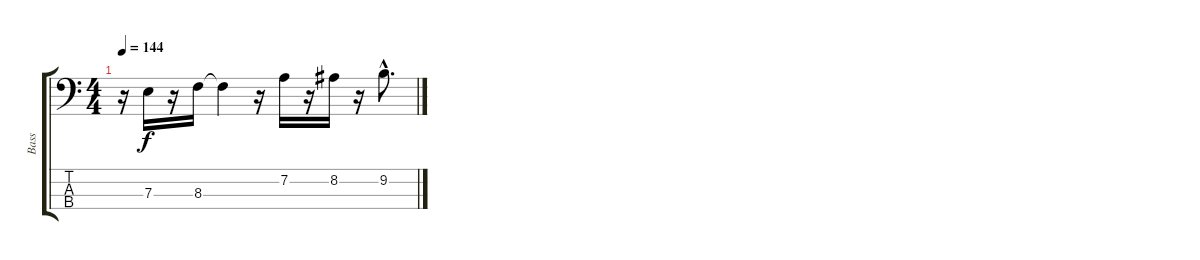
\track ("Bass" "Bass") {instrument electricbassfinger}
\staff {score tabs}
\tuning (G2 D2 A1 E1) {hide}
\ts (4 4)
\tempo 144
\clef f4
\ks c
r.16{dy f} 7.3.16 r.16 8.3.16 8.3{t}.4 r.16 7.2.16 r.16 8.2.16 r.16 9.2{hac}.8{d}
